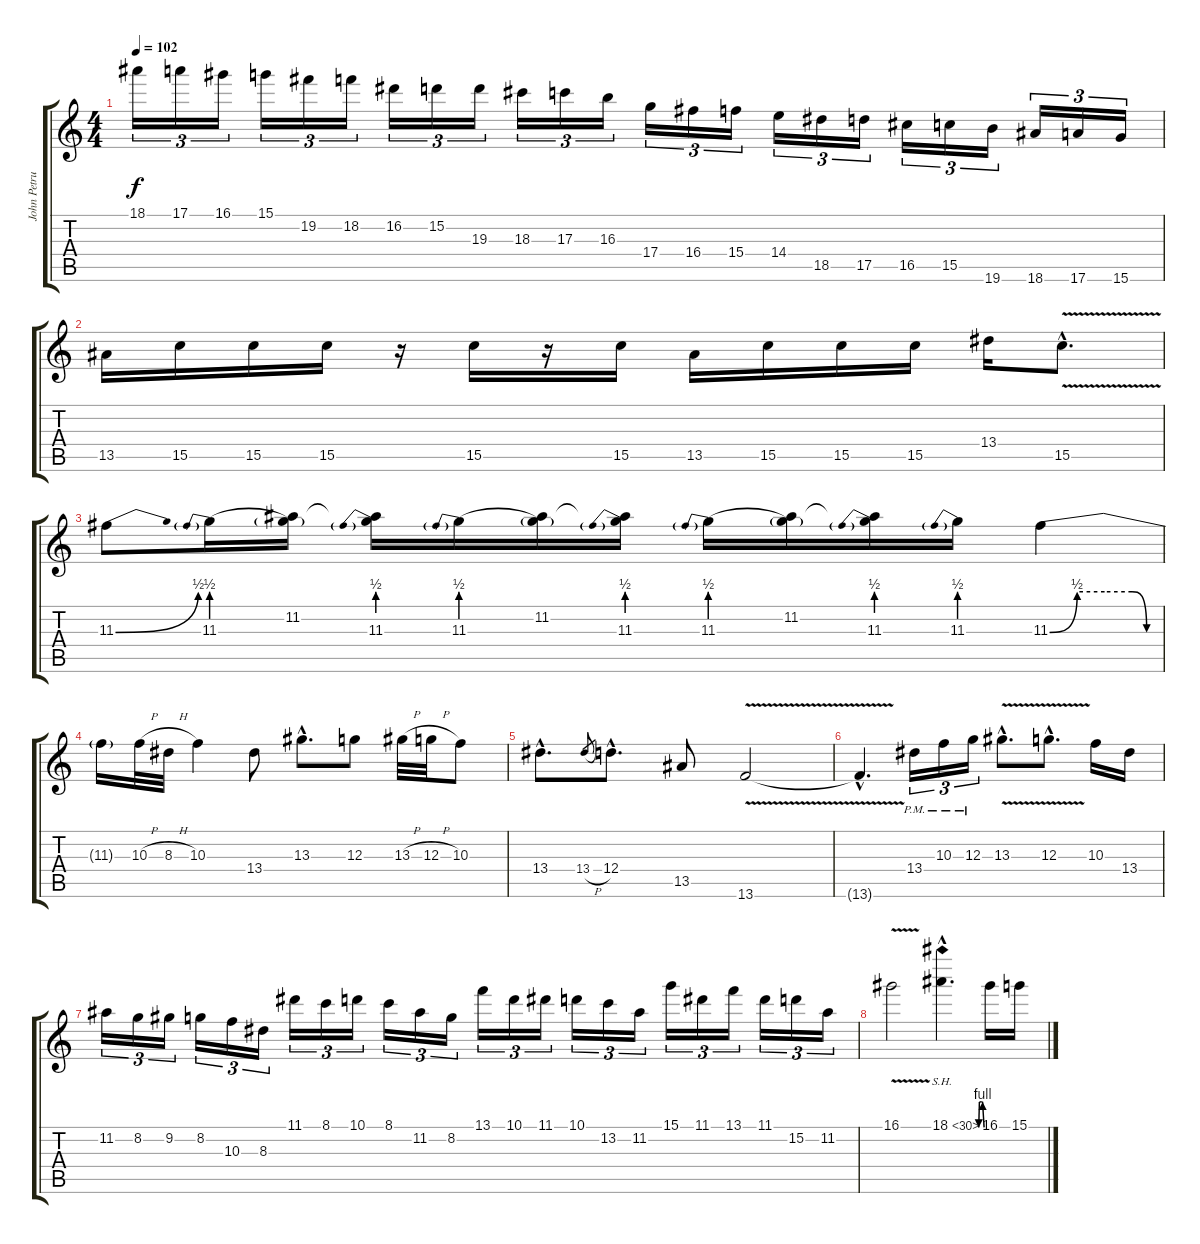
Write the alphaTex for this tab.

\track ("John Petrucci" "John Petru") {instrument overdrivenguitar}
\staff {score tabs}
\tuning (E4 B3 G3 D3 A2 E2) {hide}
\ts (4 4)
\tempo 102
\clef g2
\ks c
18.1.16{tu (3 2) dy f} 17.1.16{tu (3 2)} 16.1.16{tu (3 2)} 15.1.16{tu (3 2)} 19.2.16{tu (3 2)} 18.2.16{tu (3 2)} 16.2.16{tu (3 2)} 15.2.16{tu (3 2)} 19.3.16{tu (3 2)} 18.3.16{tu (3 2)} 17.3.16{tu (3 2)} 16.3.16{tu (3 2)} 17.4.16{tu (3 2)} 16.4.16{tu (3 2)} 15.4.16{tu (3 2)} 14.4.16{tu (3 2)} 18.5.16{tu (3 2)} 17.5.16{tu (3 2)} 16.5.16{tu (3 2)} 15.5.16{tu (3 2)} 19.6.16{tu (3 2)} 18.6.16{tu (3 2)} 17.6.16{tu (3 2)} 15.6.16{tu (3 2)} |
13.5.16 15.5.16 15.5.16 15.5.16 r.16 15.5.16 r.16 15.5.16 13.5.16 15.5.16 15.5.16 15.5.16 13.4.16 15.5{v hac}.8{d} |
11.3{be (bend 0 0 60 2)}.8 11.3{be (prebend 0 2 60 2)}.16 (11.2 11.3{t}).16 (11.2{t} 11.3{be (prebend 0 2 60 2)}).16 11.3{be (prebend 0 2 60 2)}.16 (11.2 11.3{t}).16 (11.2{t} 11.3{be (prebend 0 2 60 2)}).16 11.3{be (prebend 0 2 60 2)}.16 (11.2 11.3{t}).16 (11.2{t} 11.3{be (prebend 0 2 60 2)}).16 11.3{be (prebend 0 2 60 2)}.16 11.3{be (custom 0 0 15 2 30 2 45 2 53 0 60 0)}.4 |
11.3{t}.16 10.3{h}.32 8.3{h}.32 10.3.4 13.4.8 13.3{hac}.8{d} 12.3.8 13.3{h}.32 12.3{h}.32 10.3.8 |
13.4{hac}.8{d} 13.4{h}.8{gr} 12.4{hac}.8{d} 13.5.8 13.6{v}.2 |
13.6{hac t}.4{d} 13.4{pm}.16{tu (3 2)} 10.3{pm}.16{tu (3 2)} 12.3{pm}.16{tu (3 2)} 13.3{v hac}.8{d} 12.3{v hac}.8{d} 10.3.16 13.4.16 |
11.2.16{tu (3 2)} 8.2.16{tu (3 2)} 9.2.16{tu (3 2)} 8.2.16{tu (3 2)} 10.3.16{tu (3 2)} 8.3.16{tu (3 2)} 11.1.16{tu (3 2)} 8.1.16{tu (3 2)} 10.1.16{tu (3 2)} 8.1.16{tu (3 2)} 11.2.16{tu (3 2)} 8.2.16{tu (3 2)} 13.1.16{tu (3 2)} 10.1.16{tu (3 2)} 11.1.16{tu (3 2)} 10.1.16{tu (3 2)} 13.2.16{tu (3 2)} 11.2.16{tu (3 2)} 15.1.16{tu (3 2)} 11.1.16{tu (3 2)} 13.1.16{tu (3 2)} 11.1.16{tu (3 2)} 15.2.16{tu (3 2)} 11.2.16{tu (3 2)} |
16.1{v}.2 18.1{be (custom 0 0 15 4 30 4 43 4 47 4 53 0 60 0) sh 12 hac}.4{d} 16.1.16 15.1.16
